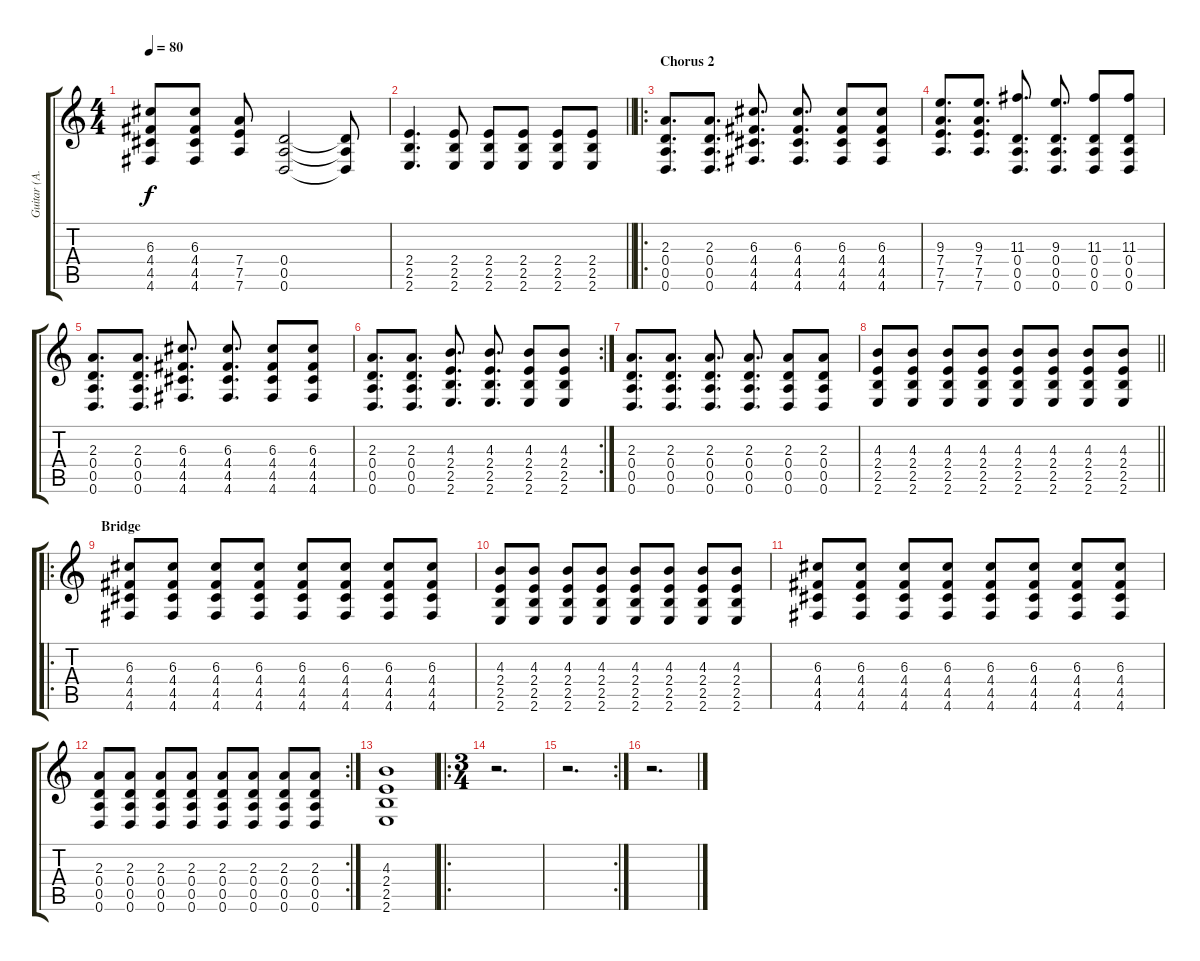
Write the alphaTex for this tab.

\track ("Guitar (A. Gontier)" "Guitar (A.") {instrument electricguitarjazz}
\staff {score tabs}
\tuning (E4 B3 G3 D3 A2 D2) {hide}
\ts (4 4)
\tempo 80
\clef g2
\ks c
(6.3 4.4 4.5 4.6).8{dy f} (6.3 4.4 4.5 4.6).8 (7.4 7.5 7.6).8 (0.4 0.5 0.6).2 (0.4{t} 0.5{t} 0.6{t}).8 |
\barLineRight lightlight
(2.4 2.5 2.6).4{d} (2.4 2.5 2.6).8 (2.4 2.5 2.6).8 (2.4 2.5 2.6).8 (2.4 2.5 2.6).8 (2.4 2.5 2.6).8 |
\ro
\section ("" "Chorus 2")
(2.3 0.4 0.5 0.6).8{d} (2.3 0.4 0.5 0.6).8{d} (6.3 4.4 4.5 4.6).8{d} (6.3 4.4 4.5 4.6).8{d} (6.3 4.4 4.5 4.6).8 (6.3 4.4 4.5 4.6).8 |
(9.3 7.4 7.5 7.6).8{d} (9.3 7.4 7.5 7.6).8{d} (11.3 0.4 0.5 0.6).8{d} (9.3 0.4 0.5 0.6).8{d} (11.3 0.4 0.5 0.6).8 (11.3 0.4 0.5 0.6).8 |
(2.3 0.4 0.5 0.6).8{d} (2.3 0.4 0.5 0.6).8{d} (6.3 4.4 4.5 4.6).8{d} (6.3 4.4 4.5 4.6).8{d} (6.3 4.4 4.5 4.6).8 (6.3 4.4 4.5 4.6).8 |
\rc 2
(2.3 0.4 0.5 0.6).8{d} (2.3 0.4 0.5 0.6).8{d} (4.3 2.4 2.5 2.6).8{d} (4.3 2.4 2.5 2.6).8{d} (4.3 2.4 2.5 2.6).8 (4.3 2.4 2.5 2.6).8 |
(2.3 0.4 0.5 0.6).8{d} (2.3 0.4 0.5 0.6).8{d} (2.3 0.4 0.5 0.6).8{d} (2.3 0.4 0.5 0.6).8{d} (2.3 0.4 0.5 0.6).8 (2.3 0.4 0.5 0.6).8 |
\barLineRight lightlight
(4.3 2.4 2.5 2.6).8 (4.3 2.4 2.5 2.6).8 (4.3 2.4 2.5 2.6).8 (4.3 2.4 2.5 2.6).8 (4.3 2.4 2.5 2.6).8 (4.3 2.4 2.5 2.6).8 (4.3 2.4 2.5 2.6).8 (4.3 2.4 2.5 2.6).8 |
\ro
\section ("" "Bridge")
(6.3 4.4 4.5 4.6).8 (6.3 4.4 4.5 4.6).8 (6.3 4.4 4.5 4.6).8 (6.3 4.4 4.5 4.6).8 (6.3 4.4 4.5 4.6).8 (6.3 4.4 4.5 4.6).8 (6.3 4.4 4.5 4.6).8 (6.3 4.4 4.5 4.6).8 |
(4.3 2.4 2.5 2.6).8 (4.3 2.4 2.5 2.6).8 (4.3 2.4 2.5 2.6).8 (4.3 2.4 2.5 2.6).8 (4.3 2.4 2.5 2.6).8 (4.3 2.4 2.5 2.6).8 (4.3 2.4 2.5 2.6).8 (4.3 2.4 2.5 2.6).8 |
(6.3 4.4 4.5 4.6).8 (6.3 4.4 4.5 4.6).8 (6.3 4.4 4.5 4.6).8 (6.3 4.4 4.5 4.6).8 (6.3 4.4 4.5 4.6).8 (6.3 4.4 4.5 4.6).8 (6.3 4.4 4.5 4.6).8 (6.3 4.4 4.5 4.6).8 |
\rc 2
(2.3 0.4 0.5 0.6).8 (2.3 0.4 0.5 0.6).8 (2.3 0.4 0.5 0.6).8 (2.3 0.4 0.5 0.6).8 (2.3 0.4 0.5 0.6).8 (2.3 0.4 0.5 0.6).8 (2.3 0.4 0.5 0.6).8 (2.3 0.4 0.5 0.6).8 |
(4.3 2.4 2.5 2.6).1 |
\ro
\ts (3 4)
r.2{d} |
\rc 2
r.2{d} |
r.2{d}
